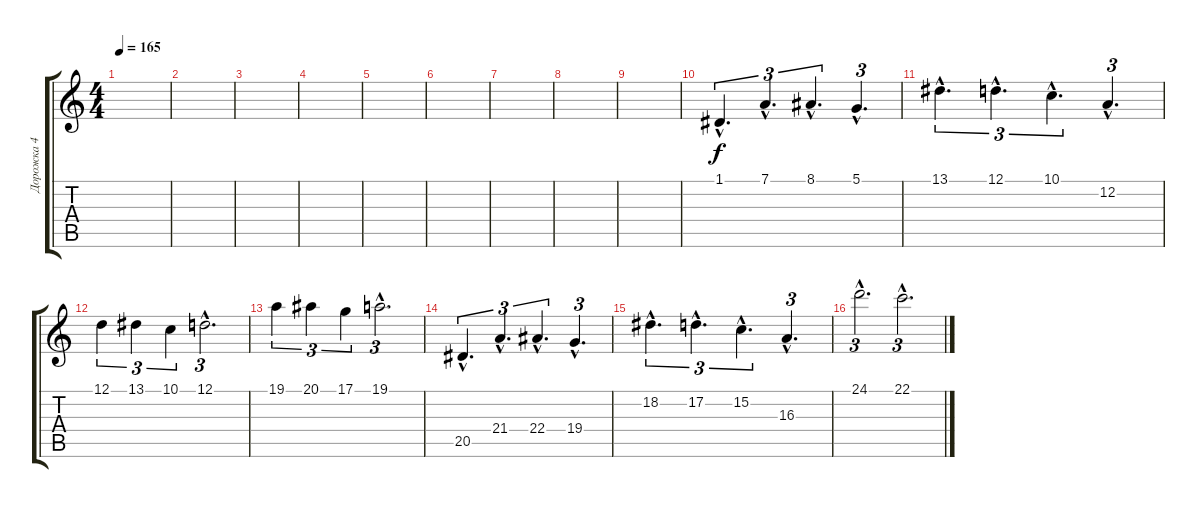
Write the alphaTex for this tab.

\track ("Дорожка 4" "Дорожка 4") {instrument stringensemble1}
\staff {score tabs}
\tuning (D4 A3 F3 C3 G2 D2) {hide}
\ts (4 4)
\tempo 165
\clef g2
\ks c
|
|
|
|
|
|
|
|
|
1.1{hac}.4{d tu (3 2)} 7.1{hac}.4{d tu (3 2)} 8.1{hac}.4{d tu (3 2)} 5.1{hac}.4{d tu (3 2)} |
13.1{hac}.4{d tu (3 2)} 12.1{hac}.4{d tu (3 2)} 10.1{hac}.4{d tu (3 2)} 12.2{hac}.4{d tu (3 2)} |
12.1.4{tu (3 2)} 13.1.4{tu (3 2)} 10.1.4{tu (3 2)} 12.1{hac}.2{d tu (3 2)} |
19.1.4{tu (3 2)} 20.1.4{tu (3 2)} 17.1.4{tu (3 2)} 19.1{hac}.2{d tu (3 2)} |
20.5{hac}.4{d tu (3 2)} 21.4{hac}.4{d tu (3 2)} 22.4{hac}.4{d tu (3 2)} 19.4{hac}.4{d tu (3 2)} |
18.2{hac}.4{d tu (3 2)} 17.2{hac}.4{d tu (3 2)} 15.2{hac}.4{d tu (3 2)} 16.3{hac}.4{d tu (3 2)} |
24.1{hac}.2{d tu (3 2)} 22.1{hac}.2{d tu (3 2)}
